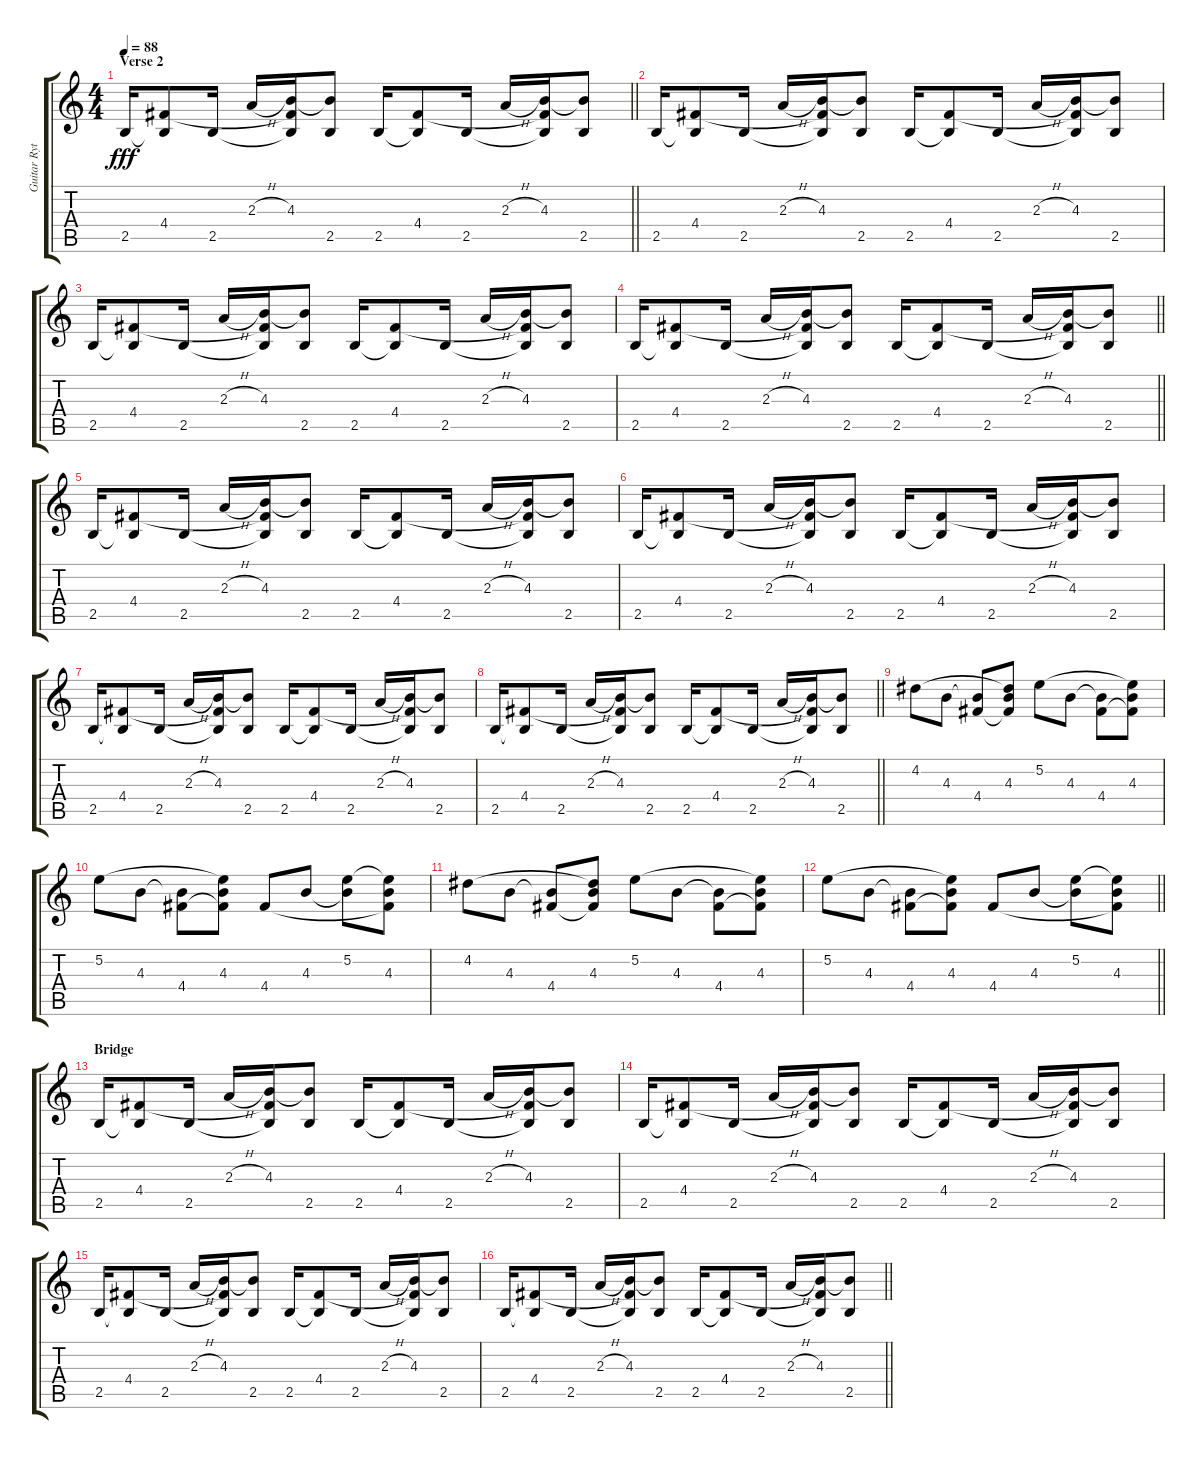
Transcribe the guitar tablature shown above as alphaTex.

\track ("Guitar Rythm" "Guitar Ryt") {instrument overdrivenguitar}
\staff {score tabs}
\tuning (E4 B3 G3 D3 A2 E2) {hide}
\ts (4 4)
\section ("" "Verse 2")
\tempo 88
\clef g2
\barLineRight lightlight
\ks c
2.5.16{dy fff volume 7 instrument electricguitarjazz} (4.4 2.5{t}).8 2.5.16 2.3{h}.16 (4.3 4.4{t} 2.5{t}).16 (4.3{t} 2.5).8 2.5.16 (4.4 2.5{t}).8 2.5.16 2.3{h}.16 (4.3 4.4{t} 2.5{t}).16 (4.3{t} 2.5).8 |
2.5.16 (4.4 2.5{t}).8 2.5.16 2.3{h}.16 (4.3 4.4{t} 2.5{t}).16 (4.3{t} 2.5).8 2.5.16 (4.4 2.5{t}).8 2.5.16 2.3{h}.16 (4.3 4.4{t} 2.5{t}).16 (4.3{t} 2.5).8 |
2.5.16 (4.4 2.5{t}).8 2.5.16 2.3{h}.16 (4.3 4.4{t} 2.5{t}).16 (4.3{t} 2.5).8 2.5.16 (4.4 2.5{t}).8 2.5.16 2.3{h}.16 (4.3 4.4{t} 2.5{t}).16 (4.3{t} 2.5).8 |
\barLineRight lightlight
2.5.16 (4.4 2.5{t}).8 2.5.16 2.3{h}.16 (4.3 4.4{t} 2.5{t}).16 (4.3{t} 2.5).8 2.5.16 (4.4 2.5{t}).8 2.5.16 2.3{h}.16 (4.3 4.4{t} 2.5{t}).16 (4.3{t} 2.5).8 |
2.5.16 (4.4 2.5{t}).8 2.5.16 2.3{h}.16 (4.3 4.4{t} 2.5{t}).16 (4.3{t} 2.5).8 2.5.16 (4.4 2.5{t}).8 2.5.16 2.3{h}.16 (4.3 4.4{t} 2.5{t}).16 (4.3{t} 2.5).8 |
2.5.16 (4.4 2.5{t}).8 2.5.16 2.3{h}.16 (4.3 4.4{t} 2.5{t}).16 (4.3{t} 2.5).8 2.5.16 (4.4 2.5{t}).8 2.5.16 2.3{h}.16 (4.3 4.4{t} 2.5{t}).16 (4.3{t} 2.5).8 |
2.5.16 (4.4 2.5{t}).8 2.5.16 2.3{h}.16 (4.3 4.4{t} 2.5{t}).16 (4.3{t} 2.5).8 2.5.16 (4.4 2.5{t}).8 2.5.16 2.3{h}.16 (4.3 4.4{t} 2.5{t}).16 (4.3{t} 2.5).8 |
\barLineRight lightlight
2.5.16 (4.4 2.5{t}).8 2.5.16 2.3{h}.16 (4.3 4.4{t} 2.5{t}).16 (4.3{t} 2.5).8 2.5.16 (4.4 2.5{t}).8 2.5.16 2.3{h}.16 (4.3 4.4{t} 2.5{t}).16 (4.3{t} 2.5).8 |
4.2.8 4.3.8 (4.3{t} 4.4).8 (4.2{t} 4.3 4.4{t}).8 5.2.8 4.3.8 (4.3{t} 4.4).8 (5.2{t} 4.3 4.4{t}).8 |
5.2.8 4.3.8 (4.3{t} 4.4).8 (5.2{t} 4.3 4.4{t}).8 4.4.8 4.3.8 (5.2 4.3{t}).8 (5.2{t} 4.3 4.4{t}).8 |
4.2.8 4.3.8 (4.3{t} 4.4).8 (4.2{t} 4.3 4.4{t}).8 5.2.8 4.3.8 (4.3{t} 4.4).8 (5.2{t} 4.3 4.4{t}).8 |
\barLineRight lightlight
5.2.8 4.3.8 (4.3{t} 4.4).8 (5.2{t} 4.3 4.4{t}).8 4.4.8 4.3.8 (5.2 4.3{t}).8 (5.2{t} 4.3 4.4{t}).8 |
\section ("" "Bridge")
2.5.16{volume 7 instrument electricguitarjazz} (4.4 2.5{t}).8 2.5.16 2.3{h}.16 (4.3 4.4{t} 2.5{t}).16 (4.3{t} 2.5).8 2.5.16 (4.4 2.5{t}).8 2.5.16 2.3{h}.16 (4.3 4.4{t} 2.5{t}).16 (4.3{t} 2.5).8 |
2.5.16 (4.4 2.5{t}).8 2.5.16 2.3{h}.16 (4.3 4.4{t} 2.5{t}).16 (4.3{t} 2.5).8 2.5.16 (4.4 2.5{t}).8 2.5.16 2.3{h}.16 (4.3 4.4{t} 2.5{t}).16 (4.3{t} 2.5).8 |
2.5.16 (4.4 2.5{t}).8 2.5.16 2.3{h}.16 (4.3 4.4{t} 2.5{t}).16 (4.3{t} 2.5).8 2.5.16 (4.4 2.5{t}).8 2.5.16 2.3{h}.16 (4.3 4.4{t} 2.5{t}).16 (4.3{t} 2.5).8 |
\barLineRight lightlight
2.5.16 (4.4 2.5{t}).8 2.5.16 2.3{h}.16 (4.3 4.4{t} 2.5{t}).16 (4.3{t} 2.5).8 2.5.16 (4.4 2.5{t}).8 2.5.16 2.3{h}.16 (4.3 4.4{t} 2.5{t}).16 (4.3{t} 2.5).8
